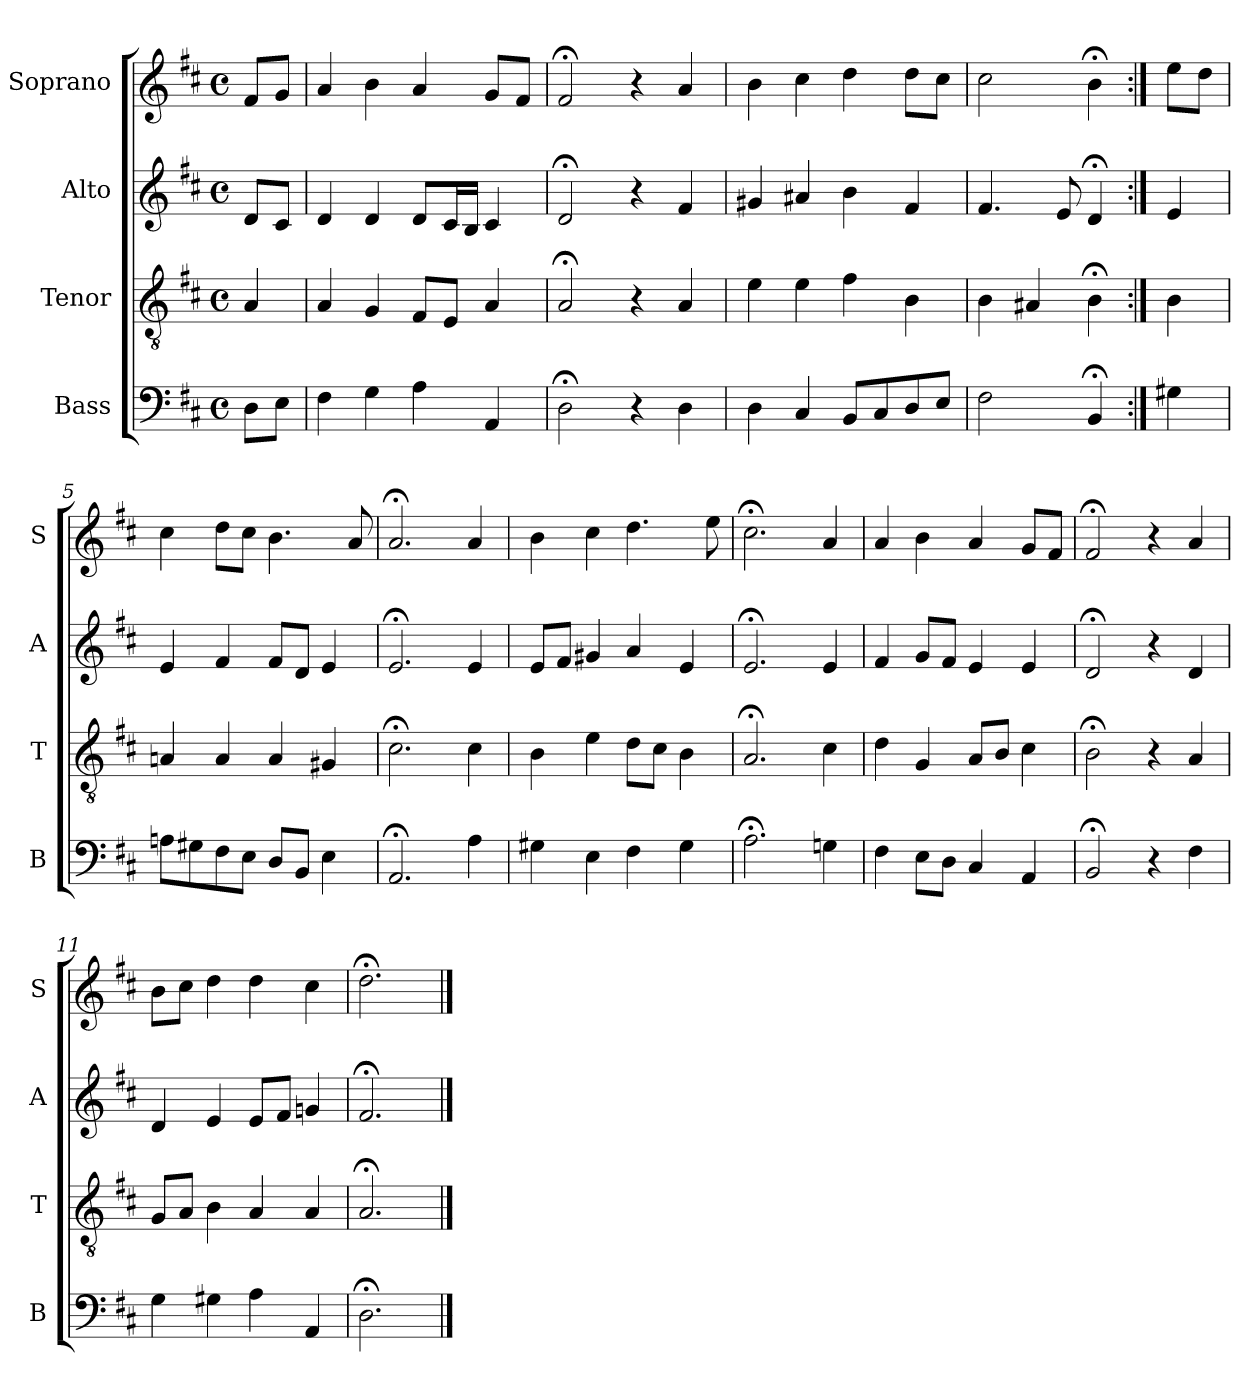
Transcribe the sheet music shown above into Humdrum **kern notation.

**kern	**kern	**kern	**kern
*part4	*part3	*part2	*part1
*staff4	*staff3	*staff2	*staff1
*I"Bass	*I"Tenor	*I"Alto	*I"Soprano
*I'B	*I'T	*I'A	*I'S
*clefF4	*clefGv2	*clefG2	*clefG2
*k[f#c#]	*k[f#c#]	*k[f#c#]	*k[f#c#]
*D:	*D:	*D:	*D:
*M4/4	*M4/4	*M4/4	*M4/4
*met(c)	*met(c)	*met(c)	*met(c)
*MM100	*MM100	*MM100	*MM100
=	=	=	=
8DL	4A	8dL	8f#L
8EJ	.	8c#J	8gJ
=1	=1	=1	=1
4F#	4A	4d	4a
4G	4G	4d	4b
4A	8F#L	8dL	4a
.	8EJ	16c#L	.
.	.	16BJJ	.
4AA	4A	4c#	8gL
.	.	.	8f#J
=2	=2	=2	=2
2D;<	2A;<	2d;<	2f#;<
4r	4r	4r	4r
4D	4A	4f#	4a
=3	=3	=3	=3
4D	4e	4g#X	4b
4C#	4e	4a#X	4cc#
8BBL	4f#	4b	4dd
8C#	.	.	.
8D	4B	4f#	8ddL
8EJ	.	.	8cc#J
=4	=4	=4	=4
2F#	4B	4.f#	2cc#
.	4A#X	.	.
.	.	8e	.
4BB;<	4B;<	4d;<	4b;<
=:|!	=:|!	=:|!	=:|!
4G#X	4B	4e	8eeL
.	.	.	8ddJ
=5	=5	=5	=5
8AnL	4An	4e	4cc#
8G#X	.	.	.
8F#	4A	4f#	8ddL
8EJ	.	.	8cc#J
8DL	4A	8f#L	4.b
8BBJ	.	8dJ	.
4E	4G#X	4e	.
.	.	.	8a
=6	=6	=6	=6
2.AA;<	2.c#;<	2.e;<	2.a;<
4A	4c#	4e	4a
=7	=7	=7	=7
4G#X	4B	8eL	4b
.	.	8f#J	.
4E	4e	4g#X	4cc#
4F#	8dL	4a	4.dd
.	8c#J	.	.
4G#	4B	4e	.
.	.	.	8ee
=8	=8	=8	=8
2.A;<	2.A;<	2.e;<	2.cc#;<
4Gn	4c#	4e	4a
=9	=9	=9	=9
4F#	4d	4f#	4a
8EL	4G	8gL	4b
8DJ	.	8f#J	.
4C#	8AL	4e	4a
.	8BJ	.	.
4AAi	4c#i	4ei	8giL
.	.	.	8f#J
=10	=10	=10	=10
2BB;<	2B;<	2d;<	2f#;<
4r	4r	4r	4r
4F#	4A	4d	4a
=11	=11	=11	=11
4G	8GL	4d	8bL
.	8AJ	.	8cc#J
4G#X	4B	4e	4dd
4A	4A	8eL	4dd
.	.	8f#J	.
4AA	4A	4gn	4cc#
=12	=12	=12	=12
2.D;<	2.A;<	2.f#;<	2.dd;<
==	==	==	==
*-	*-	*-	*-
